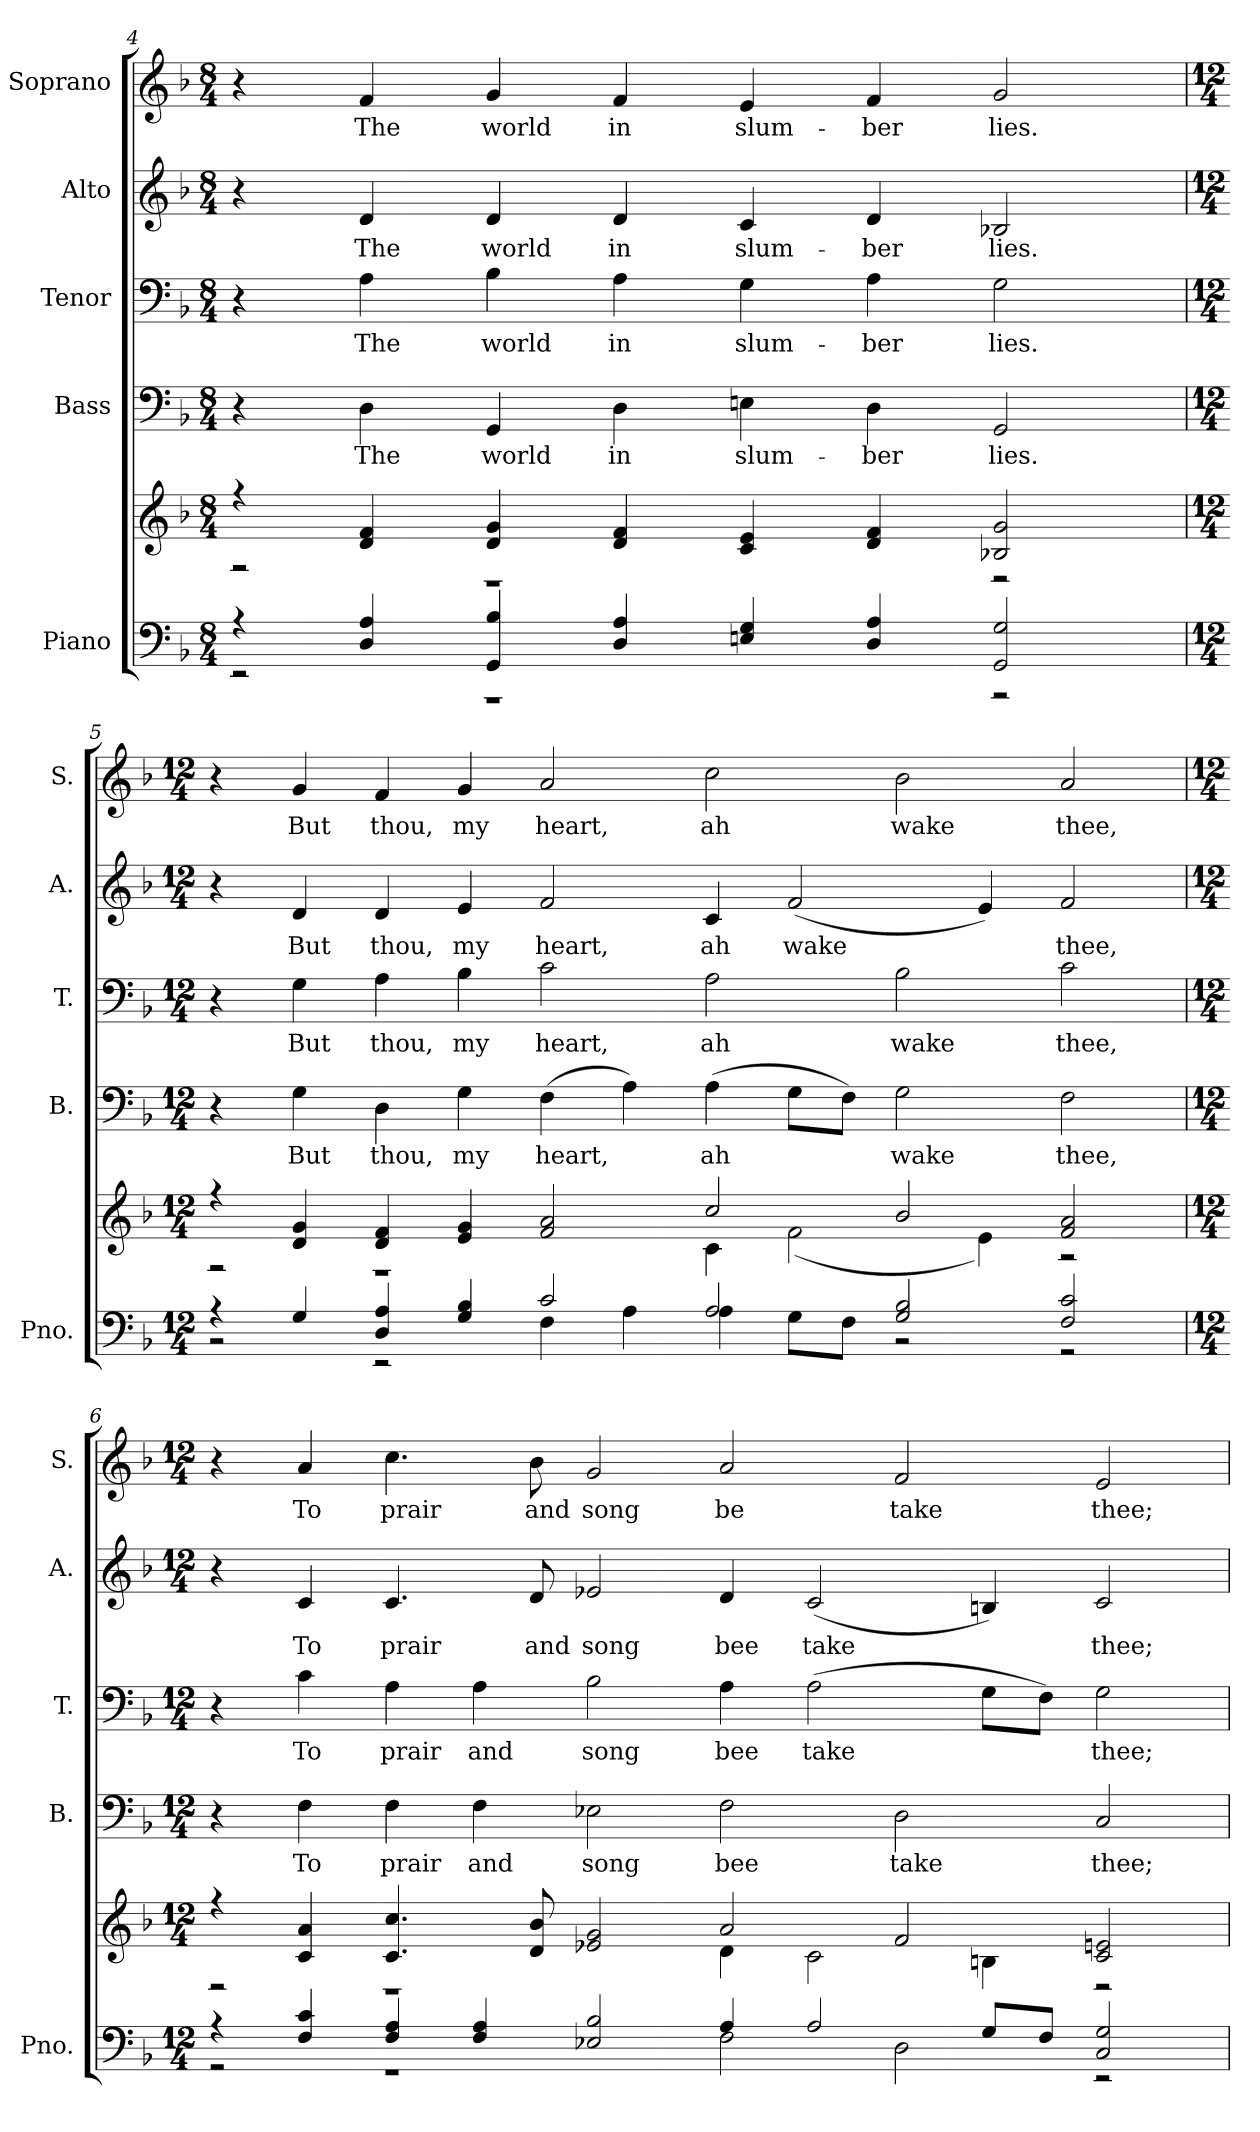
**kern	**kern	**kern	**text	**kern	**text	**kern	**text	**kern	**text
*part5	*part5	*part4	*part4	*part3	*part3	*part2	*part2	*part1	*part1
*staff6	*staff5	*staff4	*staff4	*staff3	*staff3	*staff2	*staff2	*staff1	*staff1
*I"Piano	*	*I"Bass	*	*I"Tenor	*	*I"Alto	*	*I"Soprano	*
*I'Pno.	*	*I'B.	*	*I'T.	*	*I'A.	*	*I'S.	*
!!LO:PB:g=z
*clefF4	*clefG2	*clefF4	*	*clefF4	*	*clefG2	*	*clefG2	*
*k[b-]	*k[b-]	*k[b-]	*	*k[b-]	*	*k[b-]	*	*k[b-]	*
*F:	*F:	*F:	*	*F:	*	*F:	*	*F:	*
*M8/4	*M8/4	*M8/4	*	*M8/4	*	*M8/4	*	*M8/4	*
=4	=4	=4	=4	=4	=4	=4	=4	=4	=4
*^	*^	*	*	*	*	*	*	*	*
4r	2r	4r	2r	4r	.	4r	.	4r	.	4r	.
!	!	!	!	!	!LO:LY:b:color=#000000	!	!	!	!	!	!
!	!	!	!	!	!	!	!LO:LY:b:color=#000000	!	!	!	!
!	!	!	!	!	!	!	!	!	!LO:LY:b:color=#000000	!	!
!	!	!	!	!	!	!	!	!	!	!	!LO:LY:b:color=#000000
4Di/ 4Ai	.	4di/ 4fi	.	4Di\	The	4Ai\	The	4di/	The	4fi/	The
!	!	!	!	!	!LO:LY:b:color=#000000	!	!	!	!	!	!
!	!	!	!	!	!	!	!LO:LY:b:color=#000000	!	!	!	!
!	!	!	!	!	!	!	!	!	!LO:LY:b:color=#000000	!	!
!	!	!	!	!	!	!	!	!	!	!	!LO:LY:b:color=#000000
4GGi/ 4B-i	1r	4di/ 4gi	1r	4GGi/	world	4B-i\	world	4di/	world	4gi/	world
!	!	!	!	!	!LO:LY:b:color=#000000	!	!	!	!	!	!
!	!	!	!	!	!	!	!LO:LY:b:color=#000000	!	!	!	!
!	!	!	!	!	!	!	!	!	!LO:LY:b:color=#000000	!	!
!	!	!	!	!	!	!	!	!	!	!	!LO:LY:b:color=#000000
4Di/ 4Ai	.	4di/ 4fi	.	4Di\	in	4Ai\	in	4di/	in	4fi/	in
!	!	!	!	!	!LO:LY:b:color=#000000	!	!	!	!	!	!
!	!	!	!	!	!	!	!LO:LY:b:color=#000000	!	!	!	!
!	!	!	!	!	!	!	!	!	!LO:LY:b:color=#000000	!	!
!	!	!	!	!	!	!	!	!	!	!	!LO:LY:b:color=#000000
4Eni/ 4Gi	.	4ci/ 4ei	.	4Eni\	slum-	4Gi\	slum-	4ci/	slum-	4ei/	slum-
!	!	!	!	!	!LO:LY:b:color=#000000	!	!	!	!	!	!
!	!	!	!	!	!	!	!LO:LY:b:color=#000000	!	!	!	!
!	!	!	!	!	!	!	!	!	!LO:LY:b:color=#000000	!	!
!	!	!	!	!	!	!	!	!	!	!	!LO:LY:b:color=#000000
4Di/ 4Ai	.	4di/ 4fi	.	4Di\	-ber	4Ai\	-ber	4di/	-ber	4fi/	-ber
!	!	!	!	!	!LO:LY:b:color=#000000	!	!	!	!	!	!
!	!	!	!	!	!	!	!LO:LY:b:color=#000000	!	!	!	!
!	!	!	!	!	!	!	!	!	!LO:LY:b:color=#000000	!	!
!	!	!	!	!	!	!	!	!	!	!	!LO:LY:b:color=#000000
2GGi/ 2Gi	2r	2B-Xi/ 2gi	2r	2GGi/	lies.	2Gi\	lies.	2B-Xi/	lies.	2gi/	lies.
!!LO:PB:g=z
=5	=5	=5	=5	=5	=5	=5	=5	=5	=5	=5	=5
*M12/4	*	*M12/4	*	*M12/4	*	*M12/4	*	*M12/4	*	*M12/4	*
4r	2r	4r	2r	4r	.	4r	.	4r	.	4r	.
!	!	!	!	!	!LO:LY:b:color=#000000	!	!	!	!	!	!
!	!	!	!	!	!	!	!LO:LY:b:color=#000000	!	!	!	!
!	!	!	!	!	!	!	!	!	!LO:LY:b:color=#000000	!	!
!	!	!	!	!	!	!	!	!	!	!	!LO:LY:b:color=#000000
4Gi/	.	4di/ 4gi	.	4Gi\	But	4Gi\	But	4di/	But	4gi/	But
!	!	!	!	!	!LO:LY:b:color=#000000	!	!	!	!	!	!
!	!	!	!	!	!	!	!LO:LY:b:color=#000000	!	!	!	!
!	!	!	!	!	!	!	!	!	!LO:LY:b:color=#000000	!	!
!	!	!	!	!	!	!	!	!	!	!	!LO:LY:b:color=#000000
4Di/ 4Ai	2r	4di/ 4fi	1r	4Di\	thou,	4Ai\	thou,	4di/	thou,	4fi/	thou,
!	!	!	!	!	!LO:LY:b:color=#000000	!	!	!	!	!	!
!	!	!	!	!	!	!	!LO:LY:b:color=#000000	!	!	!	!
!	!	!	!	!	!	!	!	!	!LO:LY:b:color=#000000	!	!
!	!	!	!	!	!	!	!	!	!	!	!LO:LY:b:color=#000000
4Gi/ 4B-i	.	4ei/ 4gi	.	4Gi\	my	4B-i\	my	4ei/	my	4gi/	my
!	!	!	!	!	!LO:LY:b:color=#000000	!	!	!	!	!	!
!	!	!	!	!	!	!	!LO:LY:b:color=#000000	!	!	!	!
!	!	!	!	!	!	!	!	!	!LO:LY:b:color=#000000	!	!
!	!	!	!	!	!	!	!	!	!	!	!LO:LY:b:color=#000000
2ci/	4Fi\	2fi/ 2ai	.	(4Fi\	heart,	2ci\	heart,	2fi/	heart,	2ai/	heart,
.	4Ai\	.	.	4Ai\)	.	.	.	.	.	.	.
!	!	!	!	!	!LO:LY:b:color=#000000	!	!	!	!	!	!
!	!	!	!	!	!	!	!LO:LY:b:color=#000000	!	!	!	!
!	!	!	!	!	!	!	!	!	!LO:LY:b:color=#000000	!	!
!	!	!	!	!	!	!	!	!	!	!	!LO:LY:b:color=#000000
2Ai/	4Ai\	2cci/	4ci\	(4Ai\	ah	2Ai\	ah	4ci/	ah	2cci\	ah
!	!	!	!	!	!	!	!	!	!LO:LY:b:color=#000000	!	!
.	8Gi\L	.	(2fi\	8Gi\L	.	.	.	(2fi/	wake	.	.
.	8Fi\J	.	.	8Fi\J)	.	.	.	.	.	.	.
!	!	!	!	!	!LO:LY:b:color=#000000	!	!	!	!	!	!
!	!	!	!	!	!	!	!LO:LY:b:color=#000000	!	!	!	!
!	!	!	!	!	!	!	!	!	!	!	!LO:LY:b:color=#000000
2Gi/ 2B-i	2r	2b-i/	.	2Gi\	wake	2B-i\	wake	.	.	2b-i\	wake
.	.	.	4ei\)	.	.	.	.	4ei/)	.	.	.
!	!	!	!	!	!LO:LY:b:color=#000000	!	!	!	!	!	!
!	!	!	!	!	!	!	!LO:LY:b:color=#000000	!	!	!	!
!	!	!	!	!	!	!	!	!	!LO:LY:b:color=#000000	!	!
!	!	!	!	!	!	!	!	!	!	!	!LO:LY:b:color=#000000
2Fi/ 2ci	2r	2fi/ 2ai	2r	2Fi\	thee,	2ci\	thee,	2fi/	thee,	2ai/	thee,
!!LO:PB:g=z
=6	=6	=6	=6	=6	=6	=6	=6	=6	=6	=6	=6
*M12/4	*	*M12/4	*	*M12/4	*	*M12/4	*	*M12/4	*	*M12/4	*
4r	2r	4r	2r	4r	.	4r	.	4r	.	4r	.
!	!	!	!	!	!LO:LY:b:color=#000000	!	!	!	!	!	!
!	!	!	!	!	!	!	!LO:LY:b:color=#000000	!	!	!	!
!	!	!	!	!	!	!	!	!	!LO:LY:b:color=#000000	!	!
!	!	!	!	!	!	!	!	!	!	!	!LO:LY:b:color=#000000
4Fi/ 4ci	.	4ci/ 4ai	.	4Fi\	To	4ci\	To	4ci/	To	4ai/	To
!	!	!	!	!	!LO:LY:b:color=#000000	!	!	!	!	!	!
!	!	!	!	!	!	!	!LO:LY:b:color=#000000	!	!	!	!
!	!	!	!	!	!	!	!	!	!LO:LY:b:color=#000000	!	!
!	!	!	!	!	!	!	!	!	!	!	!LO:LY:b:color=#000000
4Fi/ 4Ai	1r	4.ci/ 4.cci	1r	4Fi\	prair	4Ai\	prair	4.ci/	prair	4.cci\	prair
!	!	!	!	!	!LO:LY:b:color=#000000	!	!	!	!	!	!
!	!	!	!	!	!	!	!LO:LY:b:color=#000000	!	!	!	!
4Fi/ 4Ai	.	.	.	4Fi\	and	4Ai\	and	.	.	.	.
!	!	!	!	!	!	!	!	!	!LO:LY:b:color=#000000	!	!
!	!	!	!	!	!	!	!	!	!	!	!LO:LY:b:color=#000000
.	.	8di/ 8b-i	.	.	.	.	.	8di/	and	8b-i\	and
!	!	!	!	!	!LO:LY:b:color=#000000	!	!	!	!	!	!
!	!	!	!	!	!	!	!LO:LY:b:color=#000000	!	!	!	!
!	!	!	!	!	!	!	!	!	!LO:LY:b:color=#000000	!	!
!	!	!	!	!	!	!	!	!	!	!	!LO:LY:b:color=#000000
2E-Xi/ 2B-i	.	2e-Xi/ 2gi	.	2E-Xi\	song	2B-i\	song	2e-Xi/	song	2gi/	song
!	!	!	!	!	!LO:LY:b:color=#000000	!	!	!	!	!	!
!	!	!	!	!	!	!	!LO:LY:b:color=#000000	!	!	!	!
!	!	!	!	!	!	!	!	!	!LO:LY:b:color=#000000	!	!
!	!	!	!	!	!	!	!	!	!	!	!LO:LY:b:color=#000000
4Ai/	2Fi\	2ai/	4di\	2Fi\	bee	4Ai\	bee	4di/	bee	2ai/	be
!	!	!	!	!	!	!	!LO:LY:b:color=#000000	!	!	!	!
!	!	!	!	!	!	!	!	!	!LO:LY:b:color=#000000	!	!
2Ai/	.	.	2ci\	.	.	(2Ai\	take	(2ci/	take	.	.
!	!	!	!	!	!LO:LY:b:color=#000000	!	!	!	!	!	!
!	!	!	!	!	!	!	!	!	!	!	!LO:LY:b:color=#000000
.	2Di\	2fi/	.	2Di\	take	.	.	.	.	2fi/	take
8Gi/L	.	.	4Bni\	.	.	8Gi\L	.	4Bni/)	.	.	.
8Fi/J	.	.	.	.	.	8Fi\J)	.	.	.	.	.
!	!	!	!	!	!LO:LY:b:color=#000000	!	!	!	!	!	!
!	!	!	!	!	!	!	!LO:LY:b:color=#000000	!	!	!	!
!	!	!	!	!	!	!	!	!	!LO:LY:b:color=#000000	!	!
!	!	!	!	!	!	!	!	!	!	!	!LO:LY:b:color=#000000
2Ci/ 2Gi	2r	2ci/ 2eni	2r	2Ci/	thee;	2Gi\	thee;	2ci/	thee;	2ei/	thee;
*v	*v	*	*	*	*	*	*	*	*	*	*
*	*v	*v	*	*	*	*	*	*	*	*
=	=	=	=	=	=	=	=	=	=
*-	*-	*-	*-	*-	*-	*-	*-	*-	*-
